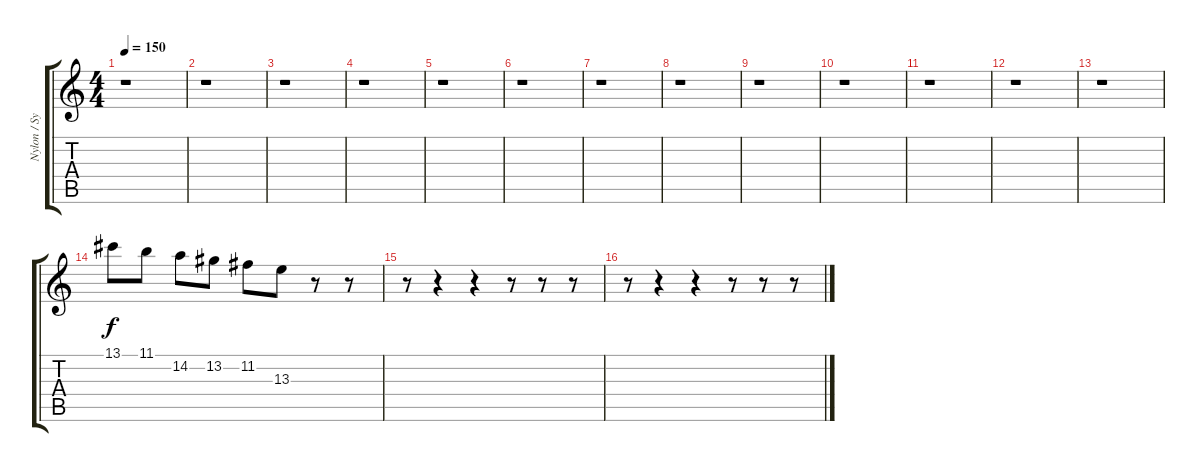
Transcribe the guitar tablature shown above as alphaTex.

\track ("Nylon / Synth Guitar" "Nylon / Sy") {instrument acousticguitarsteel}
\staff {score tabs}
\tuning (C4 G3 Eb3 Bb2 F2 C2) {hide}
\ts (4 4)
\tempo 150
\clef g2
\ks c
r.1{dy f} |
r.1 |
r.1 |
r.1 |
r.1 |
r.1 |
r.1 |
r.1 |
r.1 |
r.1 |
r.1 |
r.1 |
r.1 |
13.1.8 11.1.8 14.2.8 13.2.8 11.2.8 13.3.8 r.8 r.8 |
r.8 r.4 r.4 r.8 r.8 r.8 |
r.8 r.4 r.4 r.8 r.8 r.8
